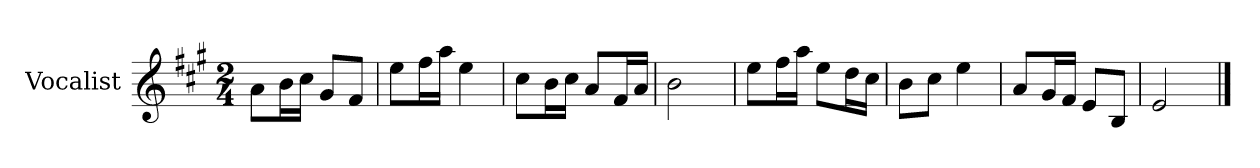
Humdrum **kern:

**kern
*part1
*staff1
*I"Vocalist
*k[f#c#g#]
*A:
*M2/4
=
8aL
16bL
16cc#JJ
8g#L
8f#J
=1
8eeL
16ff#L
16aaJJ
4ee
=2
8cc#L
16bL
16cc#JJ
8aL
16f#L
16aJJ
=3
2b
=4
8eeL
16ff#L
16aaJJ
8eeL
16ddL
16cc#JJ
=5
8bL
8cc#J
4ee
=6
8aL
16g#L
16f#JJ
8eL
8BJ
=7
2e
==
*-
